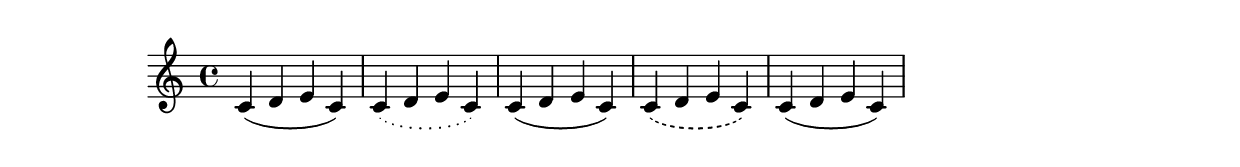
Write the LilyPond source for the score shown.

%% Do not edit this file; it is automatically
%% generated from LSR http://lsr.dsi.unimi.it
%% This file is in the public domain.
\version "2.13.20"

\header {
  lsrtags = "expressive-marks, editorial-annotations"

%% Translation of GIT committish: 0b55335aeca1de539bf1125b717e0c21bb6fa31b
  texidoces = "
Se puede cambiar el aspecto de las ligaduras de expresión de
continuas a punteadas o intermitentes.

"
  doctitlees = "Modificar el aspecto continuo de una ligadura de expresión a punteado o intermitente"

  texidoc = "
The appearance of slurs may be changed from solid to dotted or dashed.

"
  doctitle = "Changing the appearance of a slur from solid to dotted or dashed"
} % begin verbatim

\relative c' {
  c4( d e c)
  \slurDotted
  c4( d e c)
  \slurSolid
  c4( d e c)
  \slurDashed
  c4( d e c)
  \slurSolid
  c4( d e c)
}


